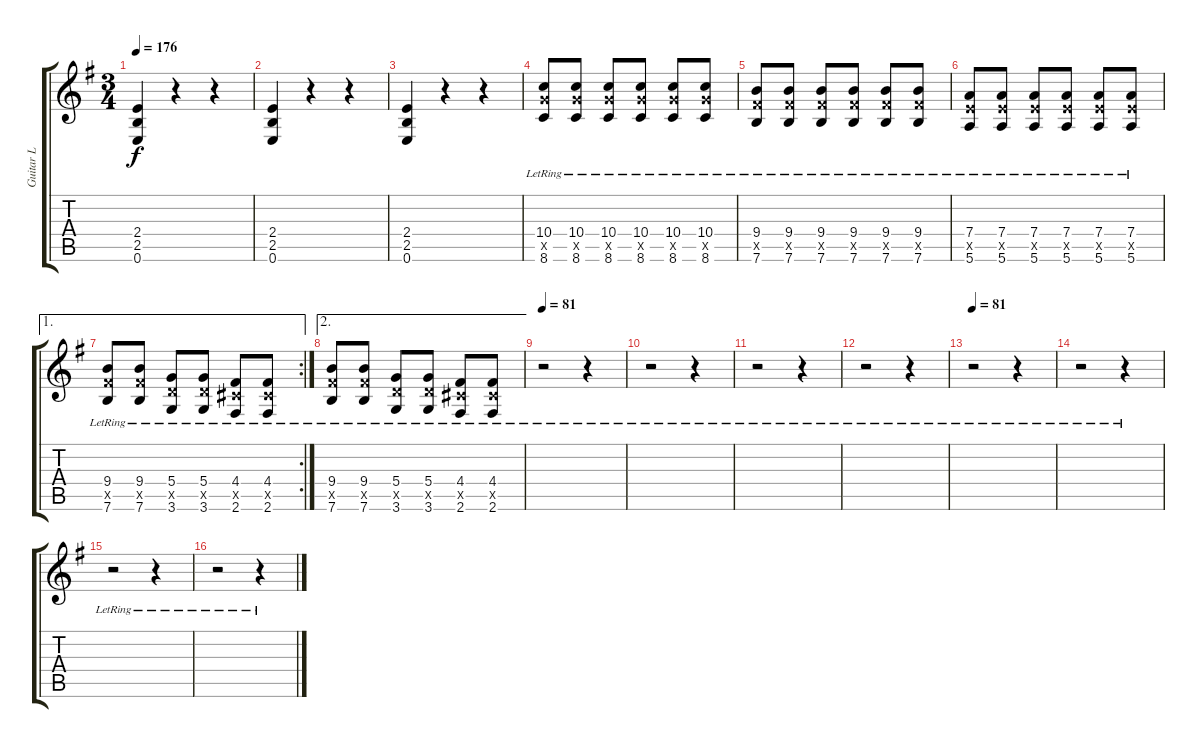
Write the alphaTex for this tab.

\track ("Guitar L" "Guitar L") {instrument distortionguitar}
\staff {score tabs}
\tuning (E4 B3 G3 D3 A2 E2) {hide}
\ts (3 4)
\tempo 176
\clef g2
\ks g
(2.4 2.5 0.6).4{dy f} r.4 r.4 |
(2.4 2.5 0.6).4 r.4 r.4 |
(2.4 2.5 0.6).4 r.4 r.4 |
(10.4{lr} 10.5{x} 8.6{lr}).8 (10.4{lr} 10.5{x} 8.6{lr}).8 (10.4{lr} 10.5{x} 8.6{lr}).8 (10.4{lr} 10.5{x} 8.6{lr}).8 (10.4{lr} 10.5{x} 8.6{lr}).8 (10.4{lr} 10.5{x} 8.6{lr}).8 |
(9.4{lr} 9.5{x} 7.6{lr}).8 (9.4{lr} 9.5{x} 7.6{lr}).8 (9.4{lr} 9.5{x} 7.6{lr}).8 (9.4{lr} 9.5{x} 7.6{lr}).8 (9.4{lr} 9.5{x} 7.6{lr}).8 (9.4{lr} 9.5{x} 7.6{lr}).8 |
(7.4{lr} 7.5{x} 5.6{lr}).8 (7.4{lr} 7.5{x} 5.6{lr}).8 (7.4{lr} 7.5{x} 5.6{lr}).8 (7.4{lr} 7.5{x} 5.6{lr}).8 (7.4{lr} 7.5{x} 5.6{lr}).8 (7.4{lr} 7.5{x} 5.6{lr}).8 |
\ae 1
\rc 2
(9.4{lr} 9.5{x} 7.6{lr}).8 (9.4{lr} 9.5{x} 7.6{lr}).8 (5.4{lr} 5.5{x} 3.6{lr}).8 (5.4{lr} 5.5{x} 3.6{lr}).8 (4.4{lr} 4.5{x} 2.6{lr}).8 (4.4{lr} 4.5{x} 2.6{lr}).8 |
\ae 2
(9.4{lr} 9.5{x} 7.6{lr}).8 (9.4{lr} 9.5{x} 7.6{lr}).8 (5.4{lr} 5.5{x} 3.6{lr}).8 (5.4{lr} 5.5{x} 3.6{lr}).8 (4.4{lr} 4.5{x} 2.6{lr}).8 (4.4{lr} 4.5{x} 2.6{lr}).8 |
\tempo 81
r.2 r.4 |
r.2 r.4 |
r.2 r.4 |
r.2 r.4 |
\tempo 81
r.2 r.4 |
r.2 r.4 |
r.2 r.4 |
r.2 r.4
